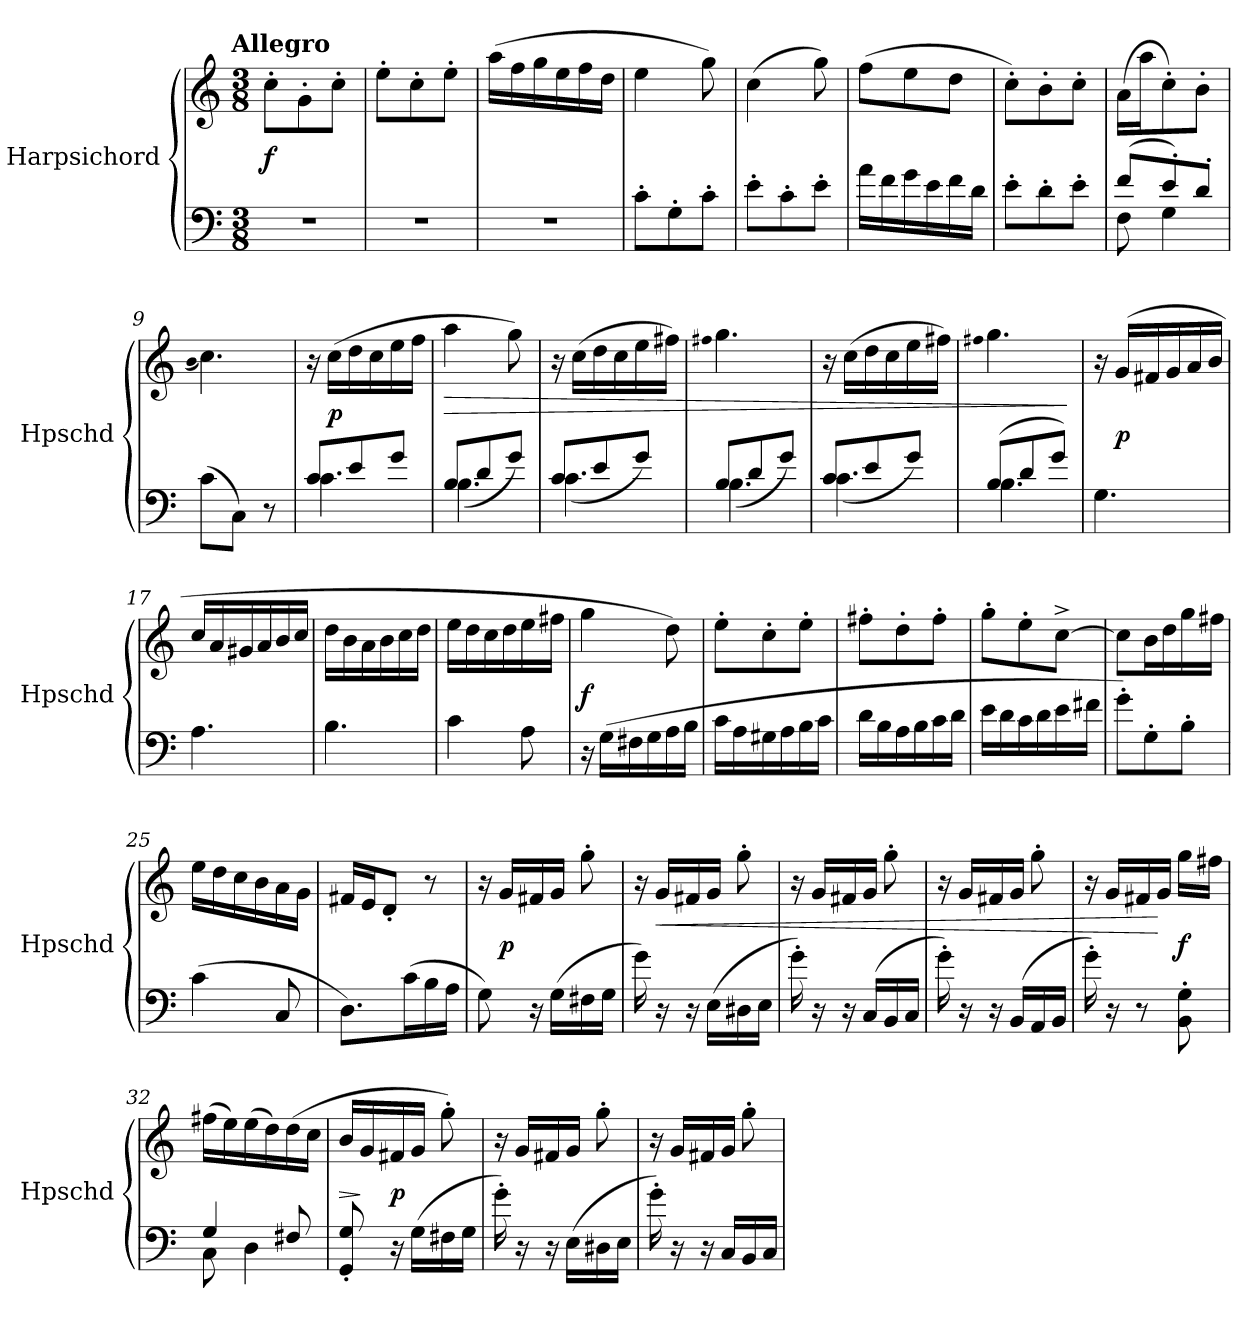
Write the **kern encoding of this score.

**kern	**kern	**dynam
*part1	*part1	*part1
*staff2	*staff1	*staff1/2
*I"Harpsichord	*	*
*I'Hpschd	*	*
*clefF4	*clefG2	*
*k[]	*k[]	*
*C:	*C:	*
!!LO:TX:omd:t=Allegro
*M3/8	*M3/8	*
*MM144	*MM144	*
=1	=1	=1
4.r	8cc'\L	f
.	8g'\	.
.	8cc'\J	.
=2	=2	=2
4.r	8ee'\L	.
.	8cc'\	.
.	8ee'\J	.
=3	=3	=3
4.r	(16aa\LL	.
.	16ff\	.
.	16gg\	.
.	16ee\	.
.	16ff\	.
.	16dd\JJ	.
=4	=4	=4
8c'\L	4ee\	.
8G'\	.	.
8c'\J	8gg\)	.
=5	=5	=5
8e'\L	(4cc\	.
8c'\	.	.
8e'\J	8gg\)	.
=6	=6	=6
16a\LL	(8ff\L	.
16f\	.	.
16g\	8ee\	.
16e\	.	.
16f\	8dd\J	.
16d\JJ	.	.
=7	=7	=7
8e'\L	8cc'\L)	.
8d'\	8b'\	.
8e'\J	8cc'\J	.
=8	=8	=8
*^	*	*
(8f/L	8F\	(16a\LL	.
.	.	16aa\J	.
8e'/)	4G\	8cc'\)	.
8d'/J	.	8b'\J	.
*v	*v	*	*
=9	=9	=9
.	(qb	.
(8c\L	4.cc\)	.
8C\J)	.	.
8r	.	.
=10	=10	=10
*^	*	*
8c/L	4.c\	16r	.
.	.	(16cc\LL	p
8e/	.	16dd\	.
.	.	16cc\	.
8g/J	.	16ee\	.
.	.	16ff\JJ	.
=11	=11	=11	=11
8B/L	(4.B\	4aa\	>
8d/	.	.	.
8g/J)	.	8gg\)	.
=12	=12	=12	=12
8c/L	(4.c\	16r	.
.	.	(16cc\LL	.
8e/	.	16dd\	.
.	.	16cc\	.
8g/J)	.	16ee\	.
.	.	16ff#X\JJ)	.
=13	=13	=13	=13
.	.	qff#X	.
8B/L	(4.B\	4.gg\	.
8d/	.	.	.
8g/J)	.	.	.
=14	=14	=14	=14
8c/L	(4.c\	16r	.
.	.	(16cc\LL	.
8e/	.	16dd\	.
.	.	16cc\	.
8g/J)	.	16ee\	.
.	.	16ff#X\JJ)	.
=15	=15	=15	=15
.	.	qff#X	.
(8B/L	4.B\	4.gg\	.
8d/	.	.	.
8g/J)	.	.	.
*v	*v	*	*
.	.	]
=16	=16	=16
4.G\	16r	.
.	(16g/LL	p
.	16f#X/	.
.	16g/	.
.	16a/	.
.	16b/JJ	.
=17	=17	=17
4.A\	16cc/LL	.
.	16a/	.
.	16g#X/	.
.	16a/	.
.	16b/	.
.	16cc/JJ	.
=18	=18	=18
4.B\	16dd\LL	.
.	16b\	.
.	16a\	.
.	16b\	.
.	16cc\	.
.	16dd\JJ	.
=19	=19	=19
4c\	16ee\LL	.
.	16dd\	.
.	16cc\	.
.	16dd\	.
8A\	16ee\	.
.	16ff#X\JJ	.
=20	=20	=20
16r	4gg\	f
(16G\LL	.	.
16F#X\	.	.
16G\	.	.
16A\	8dd\)	.
16B\JJ	.	.
=21	=21	=21
16c\LL	8ee'\L	.
16A\	.	.
16G#X\	8cc'\	.
16A\	.	.
16B\	8ee'\J	.
16c\JJ	.	.
=22	=22	=22
16d\LL	8ff#X'\L	.
16B\	.	.
16A\	8dd'\	.
16B\	.	.
16c\	8ff#'\J	.
16d\JJ	.	.
=23	=23	=23
16e\LL	8gg'\L	.
16d\	.	.
16c\	8ee'\	.
16d\	.	.
16e\	[8cc^\J	.
16f#X\JJ	.	.
=24	=24	=24
8g'\L)	8cc\L]	.
8G'\	16b\L	.
.	16dd\	.
8B'\J	16gg\	.
.	16ff#X\JJ	.
=25	=25	=25
(4c\	16ee\LL	.
.	16dd\	.
.	16cc\	.
.	16b\	.
8C/	16a\	.
.	16g\JJ	.
=26	=26	=26
8.D\L)	16f#X/LL	.
.	16e/J	.
.	8d'/J	.
(16c\L	.	.
16B\	8r	.
16A\JJ	.	.
=27	=27	=27
8G\)	16r	.
.	16g/LL	p
16r	16f#X/	.
(16G\LL	16g/JJ	.
16F#X\	8gg'\	.
16G\JJ	.	.
=28	=28	=28
16g\)	16r	.
16r	16g/LL	<
16r	16f#X/	.
(16E\LL	16g/JJ	.
16D#X\	8gg'\	.
16E\JJ	.	.
=29	=29	=29
16g'\)	16r	.
16r	16g/LL	.
16r	16f#X/	.
(16C/LL	16g/JJ	.
16BB/	8gg'\	.
16C/JJ	.	.
=30	=30	=30
16g'\)	16r	.
16r	16g/LL	.
16r	16f#X/	.
(16BB/LL	16g/JJ	.
16AA/	8gg'\	.
16BB/JJ	.	.
=31	=31	=31
16g'\)	16r	.
16r	16g/LL	.
8r	16f#X/	.
.	16g/JJ	[
8BB'\ 8G'\	16gg\LL	f
.	16ff#X\JJ	.
=32	=32	=32
*^	*	*
4G/	8C\	(16ff#X\LL	.
.	.	16ee\)	.
.	4D\	(16ee\	.
.	.	16dd\)	.
8F#X/	.	(16dd\	.
.	.	16cc\JJ	.
*v	*v	*	*
=33	=33	=33
8GG'/ 8G'/	16b/LL	>
.	16g/	]
16r	16f#X/	p
(16G\LL	16g/JJ	.
16F#X\	8gg'\)	.
16G\JJ	.	.
=34	=34	=34
16g'\)	16r	.
16r	16g/LL	.
16r	16f#X/	.
(16E\LL	16g/JJ	.
16D#X\	8gg'\	.
16E\JJ	.	.
=35	=35	=35
16g'\)	16r	.
16r	16g/LL	.
16r	16f#X/	.
16C/LL	16g/JJ	.
16BB/	8gg'\	.
16C/JJ	.	.
=	=	=
*-	*-	*-
